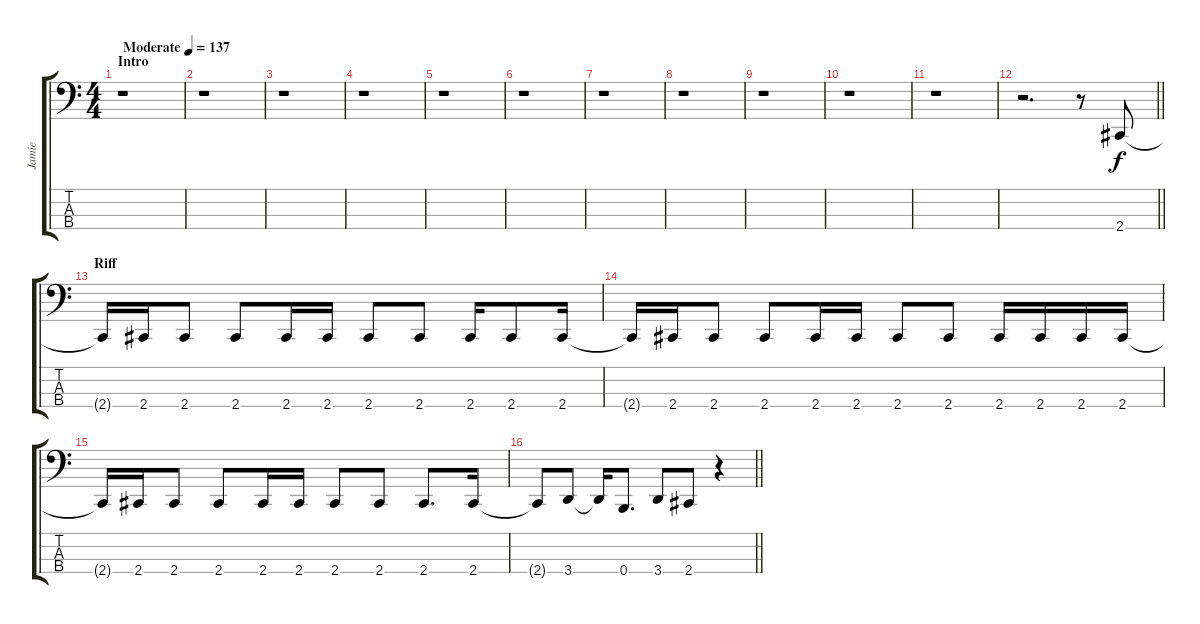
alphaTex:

\track ("Jamie" "Jamie") {instrument electricbasspick}
\staff {score tabs}
\tuning (E2 B1 Gb1 B0) {hide}
\ts (4 4)
\section ("" "Intro")
\tempo (137 "Moderate")
\clef f4
\ks c
r.1{dy f instrument electricbasspick} |
r.1 |
r.1 |
r.1 |
r.1 |
r.1 |
r.1 |
r.1 |
r.1 |
r.1 |
r.1 |
\barLineRight lightlight
r.2{d} r.8 2.4.8 |
\section ("" "Riff")
2.4{t}.16 2.4.16 2.4.8 2.4.8 2.4.16 2.4.16 2.4.8 2.4.8 2.4.16 2.4.8 2.4.16 |
2.4{t}.16 2.4.16 2.4.8 2.4.8 2.4.16 2.4.16 2.4.8 2.4.8 2.4.16 2.4.16 2.4.16 2.4.16 |
2.4{t}.16 2.4.16 2.4.8 2.4.8 2.4.16 2.4.16 2.4.8 2.4.8 2.4.8{d} 2.4.16 |
\barLineRight lightlight
2.4{t}.8 3.4.8 3.4{t}.16 0.4.8{d} 3.4.8 2.4.8 r.4
